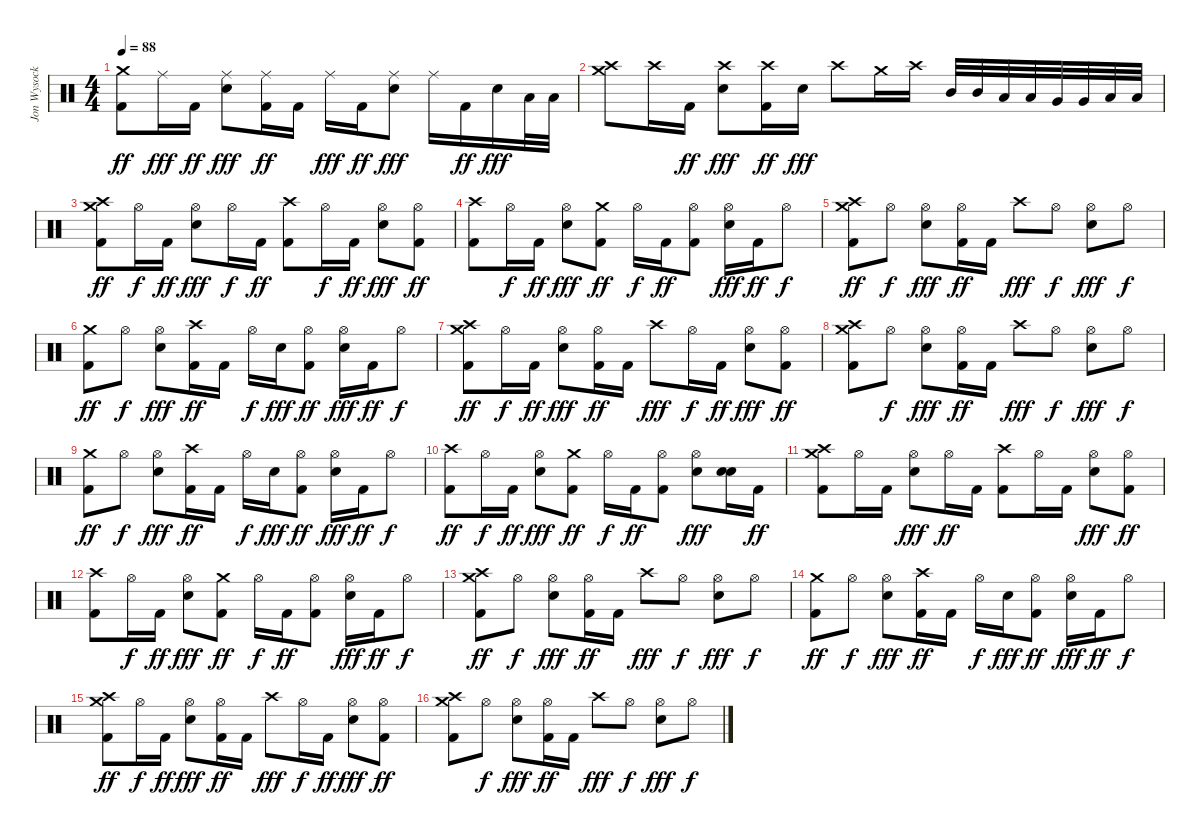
\track ("Jon Wysocki" "Jon Wysock") {instrument percussion}
\staff {score}
\articulation defaults
\ts (4 4)
\tempo 88
\clef neutral
\ks c
("Crash medium (hit)" "Kick (hit) 2").8{dy ff} "Ride (middle)".16{dy fff} "Kick (hit) 2".16{dy ff} ("Ride (middle)" "Electric Snare (hit)").8{dy fff} ("Ride (middle)" "Kick (hit) 2").16{dy ff} "Kick (hit) 2".16 "Ride (middle)".16{dy fff} "Kick (hit) 2".16{dy ff} ("Ride (middle)" "Electric Snare (hit)").8{dy fff} "Ride (middle)".16 "Kick (hit) 2".16{dy ff} "Electric Snare (hit)".16{dy fff} "Low Tom (hit)".32 "Low Tom (hit)".32 |
("Crash medium (hit)" "Crash high (hit)").8 "Crash high (hit)".16 "Kick (hit) 2".16{dy ff} ("Crash high (hit)" "Electric Snare (hit)").8{dy fff} ("Crash high (hit)" "Kick (hit) 2").16{dy ff} "Electric Snare (hit)".16{dy fff} "Crash high (hit)".8 "Crash medium (hit)".16 "Crash high (hit)".16 "Mid Tom (hit)".32 "Mid Tom (hit)".32 "Low Tom (hit)".32 "Low Tom (hit)".32 "Very Low Tom (hit)".32 "Very Low Tom (hit)".32 "Low Floor Tom (hit)".32 "Low Floor Tom (hit)".32 |
("Crash medium (hit)" "Crash high (hit)" "Kick (hit) 2").8{dy ff} "Hi-Hat (open)".16{dy f} "Kick (hit) 2".16{dy ff} ("Hi-Hat (open)" "Electric Snare (hit)").8{dy fff} "Hi-Hat (open)".16{dy f} "Kick (hit) 2".16{dy ff} ("Crash high (hit)" "Kick (hit) 2").8 "Hi-Hat (open)".16{dy f} "Kick (hit) 2".16{dy ff} ("Hi-Hat (open)" "Electric Snare (hit)").8{dy fff} ("Hi-Hat (open)" "Kick (hit) 2").8{dy ff} |
("Crash high (hit)" "Kick (hit) 2").8 "Hi-Hat (open)".16{dy f} "Kick (hit) 2".16{dy ff} ("Hi-Hat (open)" "Electric Snare (hit)").8{dy fff} ("Crash medium (hit)" "Kick (hit) 2").8{dy ff} "Hi-Hat (open)".16{dy f} "Kick (hit) 2".16{dy ff} ("Hi-Hat (open)" "Kick (hit) 2").8 ("Hi-Hat (open)" "Electric Snare (hit)").16{dy fff} "Kick (hit) 2".16{dy ff} "Hi-Hat (open)".8{dy f} |
("Crash medium (hit)" "Crash high (hit)" "Kick (hit) 2").8{dy ff} "Hi-Hat (open)".8{dy f} ("Hi-Hat (open)" "Electric Snare (hit)").8{dy fff} ("Hi-Hat (open)" "Kick (hit) 2").16{dy ff} "Kick (hit) 2".16 "Crash high (hit)".8{dy fff} "Hi-Hat (open)".8{dy f} ("Hi-Hat (open)" "Electric Snare (hit)").8{dy fff} "Hi-Hat (open)".8{dy f} |
("Crash medium (hit)" "Kick (hit) 2").8{dy ff} "Hi-Hat (open)".8{dy f} ("Hi-Hat (open)" "Electric Snare (hit)").8{dy fff} ("Crash high (hit)" "Kick (hit) 2").16{dy ff} "Kick (hit) 2".16 "Hi-Hat (open)".16{dy f} "Electric Snare (hit)".16{dy fff} ("Hi-Hat (open)" "Kick (hit) 2").8{dy ff} ("Hi-Hat (open)" "Electric Snare (hit)").16{dy fff} "Kick (hit) 2".16{dy ff} "Hi-Hat (open)".8{dy f} |
("Crash medium (hit)" "Crash high (hit)" "Kick (hit) 2").8{dy ff} "Hi-Hat (open)".16{dy f} "Kick (hit) 2".16{dy ff} ("Hi-Hat (open)" "Electric Snare (hit)").8{dy fff} ("Hi-Hat (open)" "Kick (hit) 2").16{dy ff} "Kick (hit) 2".16 "Crash high (hit)".8{dy fff} "Hi-Hat (open)".16{dy f} "Kick (hit) 2".16{dy ff} ("Hi-Hat (open)" "Electric Snare (hit)").8{dy fff} ("Hi-Hat (open)" "Kick (hit) 2").8{dy ff} |
("Crash medium (hit)" "Crash high (hit)" "Kick (hit) 2").8 "Hi-Hat (open)".8{dy f} ("Hi-Hat (open)" "Electric Snare (hit)").8{dy fff} ("Hi-Hat (open)" "Kick (hit) 2").16{dy ff} "Kick (hit) 2".16 "Crash high (hit)".8{dy fff} "Hi-Hat (open)".8{dy f} ("Hi-Hat (open)" "Electric Snare (hit)").8{dy fff} "Hi-Hat (open)".8{dy f} |
("Crash medium (hit)" "Kick (hit) 2").8{dy ff} "Hi-Hat (open)".8{dy f} ("Hi-Hat (open)" "Electric Snare (hit)").8{dy fff} ("Crash high (hit)" "Kick (hit) 2").16{dy ff} "Kick (hit) 2".16 "Hi-Hat (open)".16{dy f} "Electric Snare (hit)".16{dy fff} ("Hi-Hat (open)" "Kick (hit) 2").8{dy ff} ("Hi-Hat (open)" "Electric Snare (hit)").16{dy fff} "Kick (hit) 2".16{dy ff} "Hi-Hat (open)".8{dy f} |
("Crash high (hit)" "Kick (hit) 2").8{dy ff} "Hi-Hat (open)".16{dy f} "Kick (hit) 2".16{dy ff} ("Hi-Hat (open)" "Electric Snare (hit)").8{dy fff} ("Crash medium (hit)" "Kick (hit) 2").8{dy ff} "Hi-Hat (open)".16{dy f} "Kick (hit) 2".16{dy ff} ("Hi-Hat (open)" "Kick (hit) 2").8 ("Hi-Hat (open)" "Electric Snare (hit)").8{dy fff} ("Electric Snare (hit)" "Electric Snare (hit)").16 "Kick (hit) 2".16{dy ff} |
("Crash medium (hit)" "Crash high (hit)" "Kick (hit) 2").8 "Hi-Hat (open)".16 "Kick (hit) 2".16 ("Hi-Hat (open)" "Electric Snare (hit)").8{dy fff} "Hi-Hat (open)".16{dy ff} "Kick (hit) 2".16 ("Crash high (hit)" "Kick (hit) 2").8 "Hi-Hat (open)".16 "Kick (hit) 2".16 ("Hi-Hat (open)" "Electric Snare (hit)").8{dy fff} ("Hi-Hat (open)" "Kick (hit) 2").8{dy ff} |
("Crash high (hit)" "Kick (hit) 2").8 "Hi-Hat (open)".16{dy f} "Kick (hit) 2".16{dy ff} ("Hi-Hat (open)" "Electric Snare (hit)").8{dy fff} ("Crash medium (hit)" "Kick (hit) 2").8{dy ff} "Hi-Hat (open)".16{dy f} "Kick (hit) 2".16{dy ff} ("Hi-Hat (open)" "Kick (hit) 2").8 ("Hi-Hat (open)" "Electric Snare (hit)").16{dy fff} "Kick (hit) 2".16{dy ff} "Hi-Hat (open)".8{dy f} |
("Crash medium (hit)" "Crash high (hit)" "Kick (hit) 2").8{dy ff} "Hi-Hat (open)".8{dy f} ("Hi-Hat (open)" "Electric Snare (hit)").8{dy fff} ("Hi-Hat (open)" "Kick (hit) 2").16{dy ff} "Kick (hit) 2".16 "Crash high (hit)".8{dy fff} "Hi-Hat (open)".8{dy f} ("Hi-Hat (open)" "Electric Snare (hit)").8{dy fff} "Hi-Hat (open)".8{dy f} |
("Crash medium (hit)" "Kick (hit) 2").8{dy ff} "Hi-Hat (open)".8{dy f} ("Hi-Hat (open)" "Electric Snare (hit)").8{dy fff} ("Crash high (hit)" "Kick (hit) 2").16{dy ff} "Kick (hit) 2".16 "Hi-Hat (open)".16{dy f} "Electric Snare (hit)".16{dy fff} ("Hi-Hat (open)" "Kick (hit) 2").8{dy ff} ("Hi-Hat (open)" "Electric Snare (hit)").16{dy fff} "Kick (hit) 2".16{dy ff} "Hi-Hat (open)".8{dy f} |
("Crash medium (hit)" "Crash high (hit)" "Kick (hit) 2").8{dy ff} "Hi-Hat (open)".16{dy f} "Kick (hit) 2".16{dy ff} ("Hi-Hat (open)" "Electric Snare (hit)").8{dy fff} ("Hi-Hat (open)" "Kick (hit) 2").16{dy ff} "Kick (hit) 2".16 "Crash high (hit)".8{dy fff} "Hi-Hat (open)".16{dy f} "Kick (hit) 2".16{dy ff} ("Hi-Hat (open)" "Electric Snare (hit)").8{dy fff} ("Hi-Hat (open)" "Kick (hit) 2").8{dy ff} |
("Crash medium (hit)" "Crash high (hit)" "Kick (hit) 2").8 "Hi-Hat (open)".8{dy f} ("Hi-Hat (open)" "Electric Snare (hit)").8{dy fff} ("Hi-Hat (open)" "Kick (hit) 2").16{dy ff} "Kick (hit) 2".16 "Crash high (hit)".8{dy fff} "Hi-Hat (open)".8{dy f} ("Hi-Hat (open)" "Electric Snare (hit)").8{dy fff} "Hi-Hat (open)".8{dy f}
